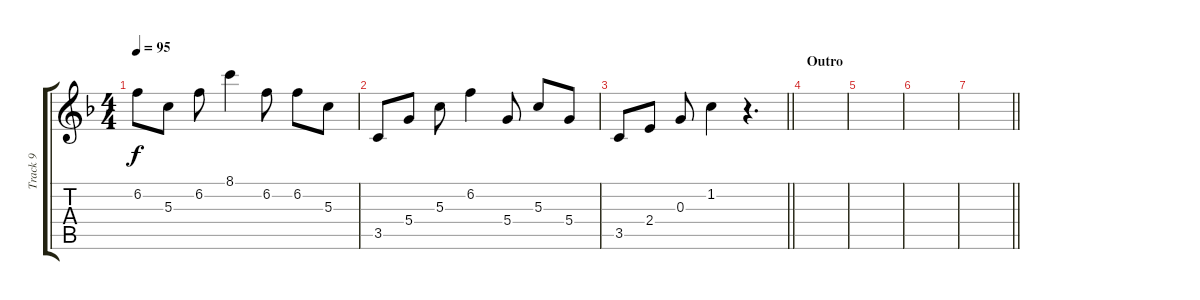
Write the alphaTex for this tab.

\track ("Track 9" "Track 9") {instrument electricguitarclean}
\staff {score tabs}
\tuning (E4 B3 G3 D3 A2 E2) {hide}
\ts (4 4)
\tempo 95
\clef g2
\ks f
6.2.8{dy f} 5.3.8 6.2.8 8.1.4 6.2.8 6.2.8 5.3.8 |
3.5.8 5.4.8 5.3.8 6.2.4 5.4.8 5.3.8 5.4.8 |
\barLineRight lightlight
3.5.8 2.4.8 0.3.8 1.2.4 r.4{d} |
\section ("" "Outro")
|
|
|
\barLineRight lightlight
